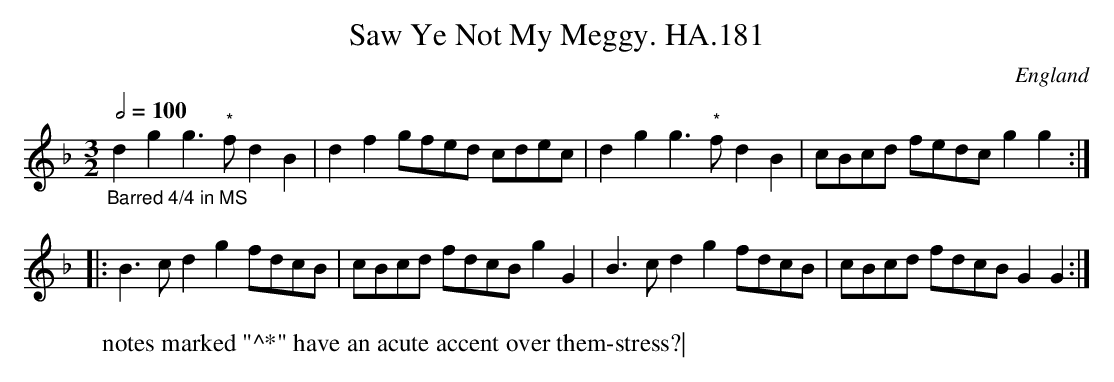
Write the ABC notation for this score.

X:1
T:Saw Ye Not My Meggy. HA.181
L:1/8
M:3/2
O:England
Q:1/2=100
K:F
"_Barred 4/4 in MS"d2g2 g3"^*"f d2B2|d2f2 gfed cdec|\
d2g2 g3"^*"f d2B2| cBcd fedc g2g2:|!
|:B3c d2g2 fdcB| cBcd fdcB g2G2|B3c d2g2 fdcB| cBcd fdcB G2G2 :|
W:notes marked "^*" have an acute accent over them-stress?|
